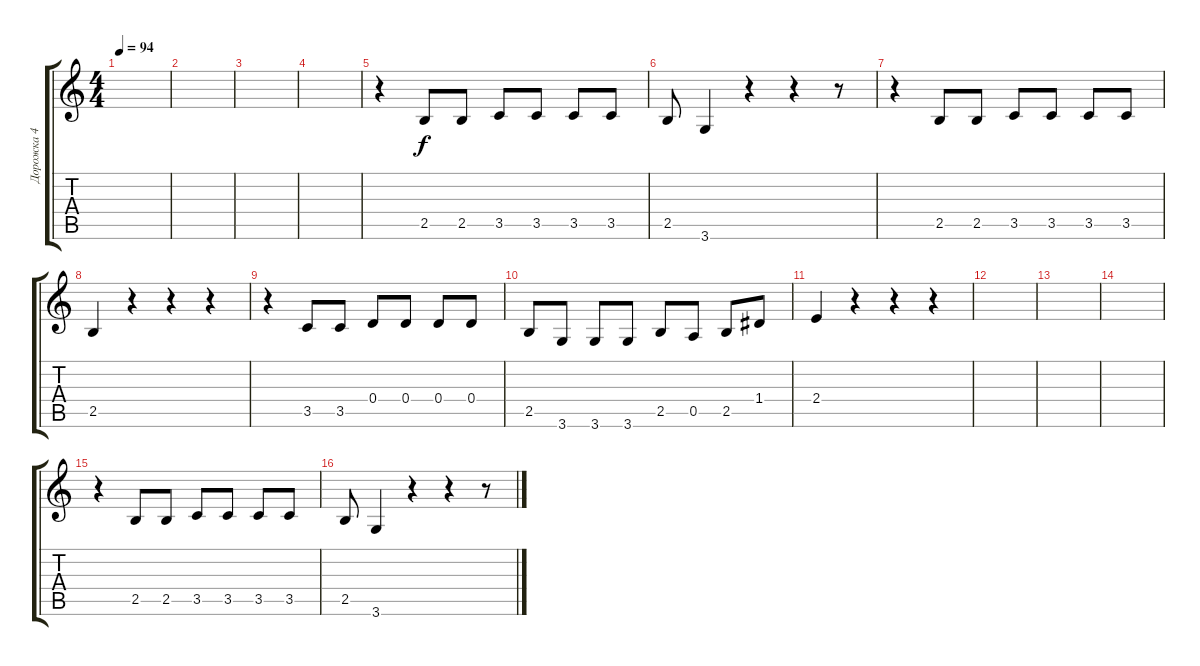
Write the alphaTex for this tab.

\track ("Дорожка 4" "Дорожка 4") {instrument electricguitarjazz}
\staff {score tabs}
\tuning (E4 B3 G3 D3 A2 E2) {hide}
\ts (4 4)
\tempo 94
\clef g2
\ks c
|
|
|
|
r.4 2.5.8 2.5.8 3.5.8 3.5.8 3.5.8 3.5.8 |
2.5.8 3.6.4 r.4 r.4 r.8 |
r.4 2.5.8 2.5.8 3.5.8 3.5.8 3.5.8 3.5.8 |
2.5.4 r.4 r.4 r.4 |
r.4 3.5.8 3.5.8 0.4.8 0.4.8 0.4.8 0.4.8 |
2.5.8 3.6.8 3.6.8 3.6.8 2.5.8 0.5.8 2.5.8 1.4.8 |
2.4.4 r.4 r.4 r.4 |
|
|
|
r.4 2.5.8 2.5.8 3.5.8 3.5.8 3.5.8 3.5.8 |
2.5.8 3.6.4 r.4 r.4 r.8
